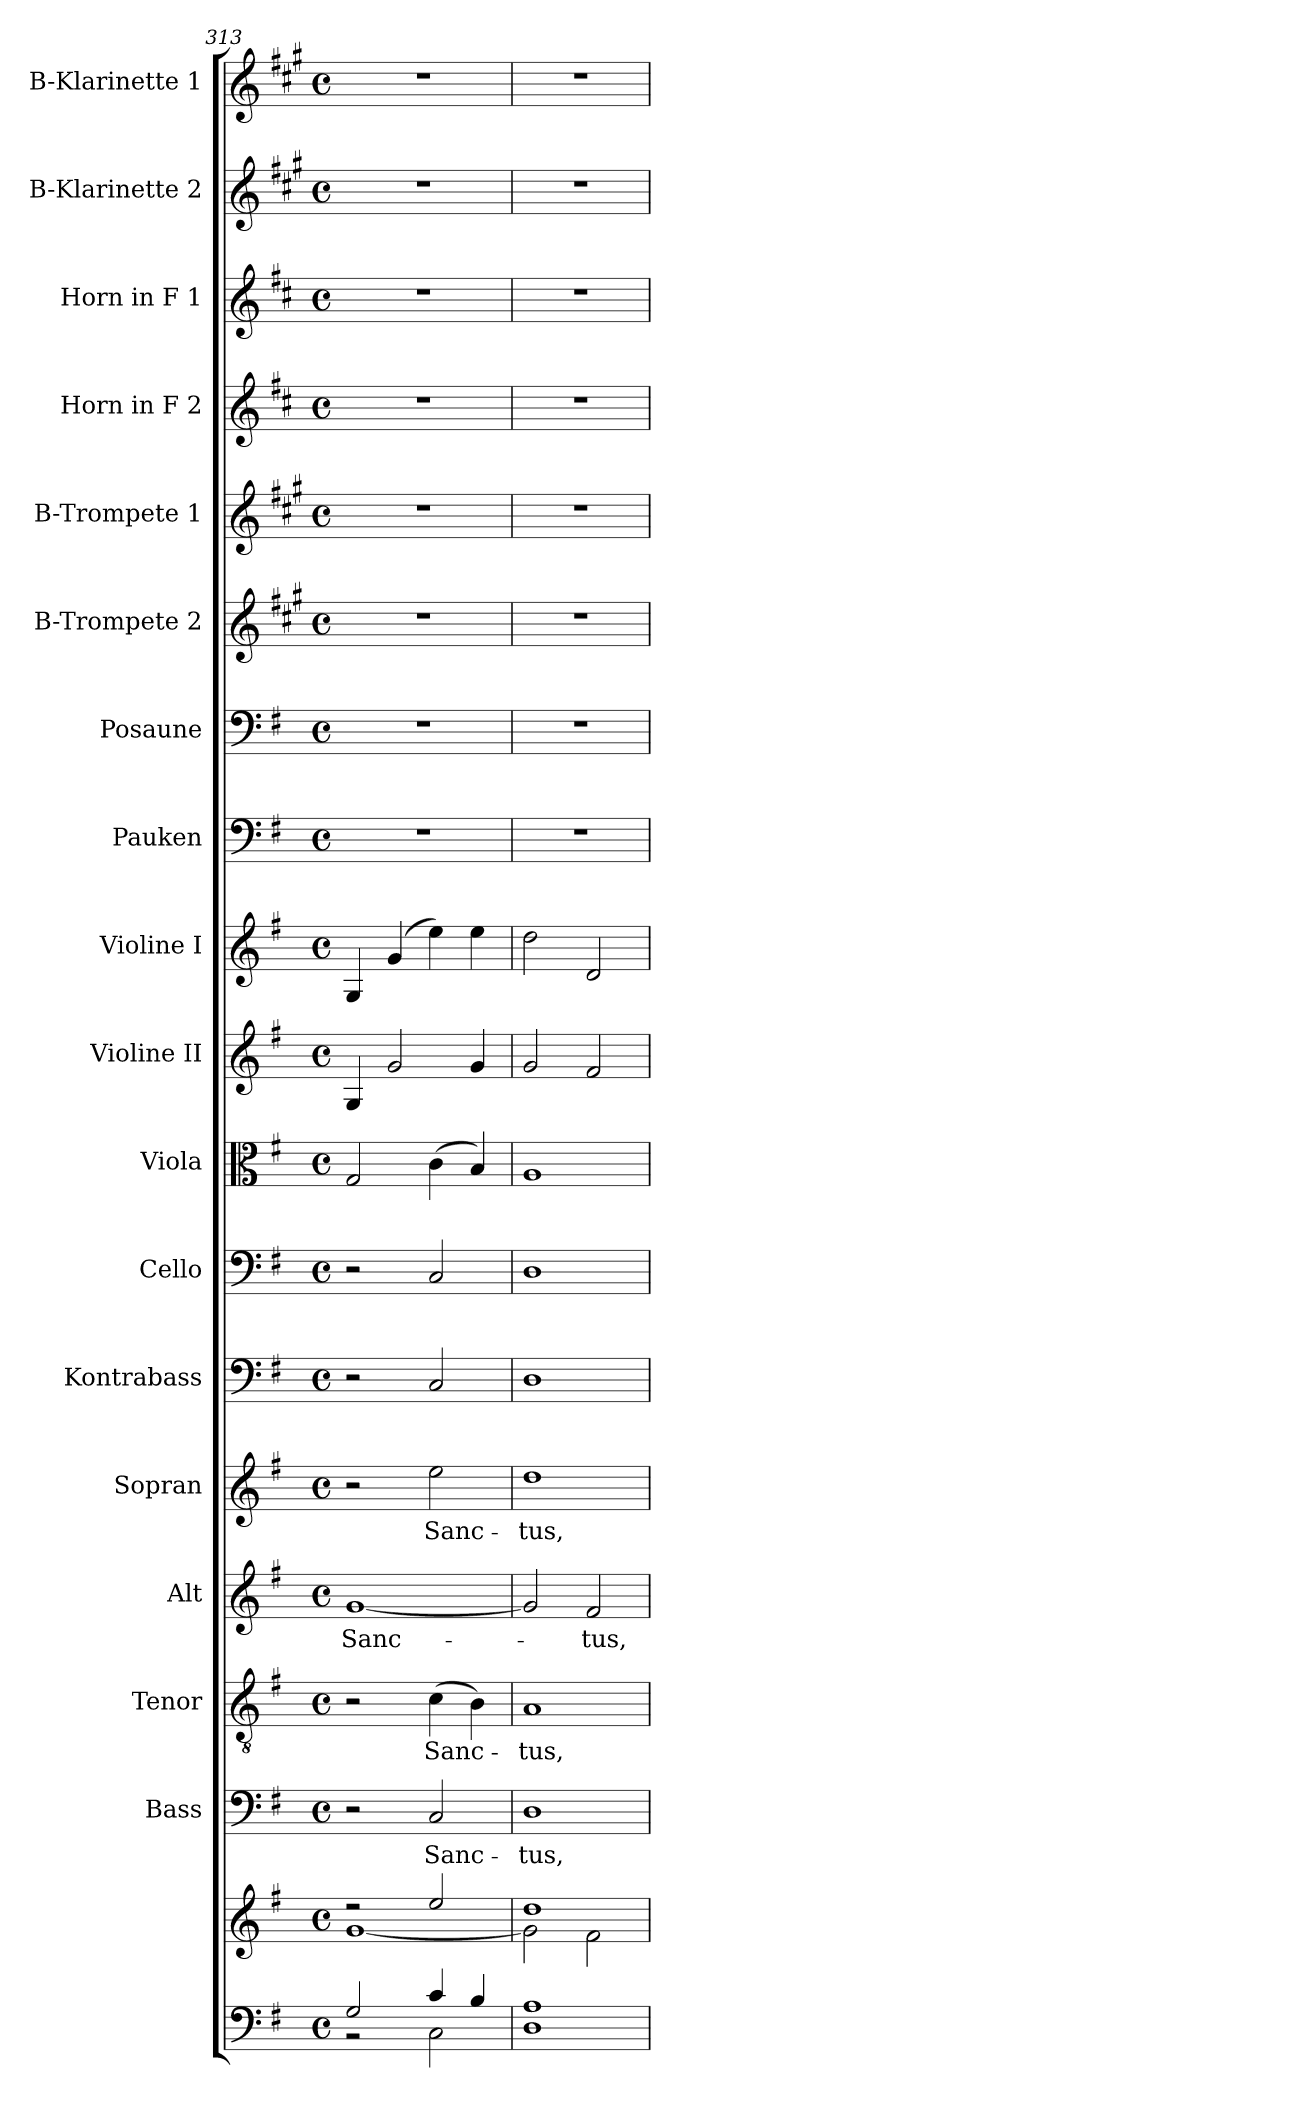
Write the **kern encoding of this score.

**kern	**kern	**kern	**text	**kern	**text	**kern	**text	**kern	**text	**kern	**kern	**kern	**kern	**kern	**kern	**kern	**kern	**kern	**kern	**kern	**kern	**kern
*part18	*part18	*part17	*part17	*part16	*part16	*part15	*part15	*part14	*part14	*part13	*part12	*part11	*part10	*part9	*part8	*part7	*part6	*part5	*part4	*part3	*part2	*part1
*staff19	*staff18	*staff17	*staff17	*staff16	*staff16	*staff15	*staff15	*staff14	*staff14	*staff13	*staff12	*staff11	*staff10	*staff9	*staff8	*staff7	*staff6	*staff5	*staff4	*staff3	*staff2	*staff1
*	*	*I"Bass	*	*I"Tenor	*	*I"Alt	*	*I"Sopran	*	*I"Kontrabass	*I"Cello	*I"Viola	*I"Violine II	*I"Violine I	*I"Pauken	*I"Posaune	*I"B-Trompete 2	*I"B-Trompete 1	*I"Horn in F 2	*I"Horn in F 1	*I"B-Klarinette 2	*I"B-Klarinette 1
*	*	*I'B.	*	*I'T.	*	*I'A.	*	*I'S.	*	*I'Kb.	*	*I'Vla.	*I'Vl. II	*I'Vl. I	*I'Pk.	*I'Pos.	*I'B Trp. 2	*I'B Trp. 1	*	*	*I'B Kl. 2	*I'B Kl. 1
*clefF4	*clefG2	*clefF4	*	*clefGv2	*	*clefG2	*	*clefG2	*	*clefF4	*clefF4	*clefC3	*clefG2	*clefG2	*clefF4	*clefF4	*clefG2	*clefG2	*clefG2	*clefG2	*clefG2	*clefG2
*	*	*	*	*	*	*	*	*	*	*ITrd7c12	*	*	*	*	*	*	*ITrd1c2	*ITrd1c2	*ITrd4c7	*ITrd4c7	*ITrd1c2	*ITrd1c2
*k[f#]	*k[f#]	*k[f#]	*	*k[f#]	*	*k[f#]	*	*k[f#]	*	*k[f#]	*k[f#]	*k[f#]	*k[f#]	*k[f#]	*k[f#]	*k[f#]	*k[f#]	*k[f#]	*k[f#]	*k[f#]	*k[f#]	*k[f#]
*G:	*G:	*G:	*	*G:	*	*G:	*	*G:	*	*G:	*G:	*G:	*G:	*G:	*G:	*G:	*G:	*G:	*G:	*G:	*G:	*G:
*M4/4	*M4/4	*M4/4	*	*M4/4	*	*M4/4	*	*M4/4	*	*M4/4	*M4/4	*M4/4	*M4/4	*M4/4	*M4/4	*M4/4	*M4/4	*M4/4	*M4/4	*M4/4	*M4/4	*M4/4
*met(c)	*met(c)	*met(c)	*	*met(c)	*	*met(c)	*	*met(c)	*	*met(c)	*met(c)	*met(c)	*met(c)	*met(c)	*met(c)	*met(c)	*met(c)	*met(c)	*met(c)	*met(c)	*met(c)	*met(c)
=313	=313	=313	=313	=313	=313	=313	=313	=313	=313	=313	=313	=313	=313	=313	=313	=313	=313	=313	=313	=313	=313	=313
*^	*^	*	*	*	*	*	*	*	*	*	*	*	*	*	*	*	*	*	*	*	*	*
!	!	!	!	!	!	!	!	!	!LO:LY:b	!	!	!	!	!	!	!	!	!	!	!	!	!	!	!
2G/	2rBB	2rdd	[<1g	2r	.	2r	.	[1g	Sanc-	2r	.	2r	2r	2G/	4G/	4G/	1r	1r	1r	1r	1r	1r	1r	1r
.	.	.	.	.	.	.	.	.	.	.	.	.	.	.	2g/	(4g/	.	.	.	.	.	.	.	.
!	!	!	!	!	!LO:LY:b	!	!LO:LY:b	!	!	!	!LO:LY:b	!	!	!	!	!	!	!	!	!	!	!	!	!
4c/	2C\	2ee/	.	2C/	Sanc-	(>4c\	Sanc-	.	.	2ee\	Sanc-	2CC/	2C/	(>4c\	.	4ee\)	.	.	.	.	.	.	.	.
4B/	.	.	.	.	.	4B\)	.	.	.	.	.	.	.	4B/)	4g/	4ee\	.	.	.	.	.	.	.	.
=314	=314	=314	=314	=314	=314	=314	=314	=314	=314	=314	=314	=314	=314	=314	=314	=314	=314	=314	=314	=314	=314	=314	=314	=314
!	!	!	!	!	!LO:LY:b	!	!LO:LY:b	!	!	!	!LO:LY:b	!	!	!	!	!	!	!	!	!	!	!	!	!
1A	1D	1dd	2g\]	1D	-tus,	1A	-tus,	2g/]	.	1dd	-tus,	1DD	1D	1A	2g/	2dd\	1r	1r	1r	1r	1r	1r	1r	1r
!	!	!	!	!	!	!	!	!	!LO:LY:b	!	!	!	!	!	!	!	!	!	!	!	!	!	!	!
.	.	.	2f#\	.	.	.	.	2f#/	-tus,	.	.	.	.	.	2f#/	2d/	.	.	.	.	.	.	.	.
*v	*v	*	*	*	*	*	*	*	*	*	*	*	*	*	*	*	*	*	*	*	*	*	*	*
*	*v	*v	*	*	*	*	*	*	*	*	*	*	*	*	*	*	*	*	*	*	*	*	*
=	=	=	=	=	=	=	=	=	=	=	=	=	=	=	=	=	=	=	=	=	=	=
*-	*-	*-	*-	*-	*-	*-	*-	*-	*-	*-	*-	*-	*-	*-	*-	*-	*-	*-	*-	*-	*-	*-
